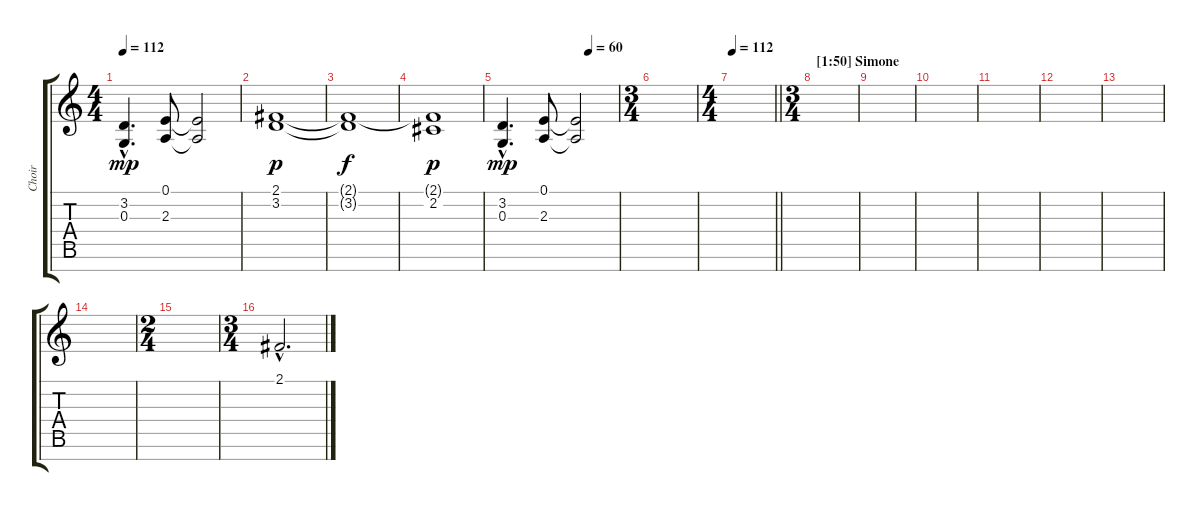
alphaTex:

\track ("Choir" "Choir") {instrument choiraahs}
\staff {score tabs}
\tuning (E4 B3 G3 D3 A2 E2 B1) {hide}
\ts (4 4)
\tempo 112
\clef g2
\ks c
(3.2{hac} 0.3{hac}).4{d dy mp} (0.1 2.3).8 (0.1{t} 2.3{t}).2 |
(2.1 3.2).1{dy p} |
(2.1{t} 3.2{t}).1{dy f} |
(2.1{t} 2.2).1{dy p} |
\tempo (60 0.75)
(3.2{hac} 0.3{hac}).4{d dy mp} (0.1 2.3).8 (0.1{t} 2.3{t}).2 |
\ts (3 4)
|
\ts (4 4)
\tempo 112
\barLineRight lightlight
|
\ts (3 4)
\section ("" "[1:50] Simone")
|
|
|
|
|
|
|
\ts (2 4)
|
\ts (3 4)
2.1{hac}.2{d}
